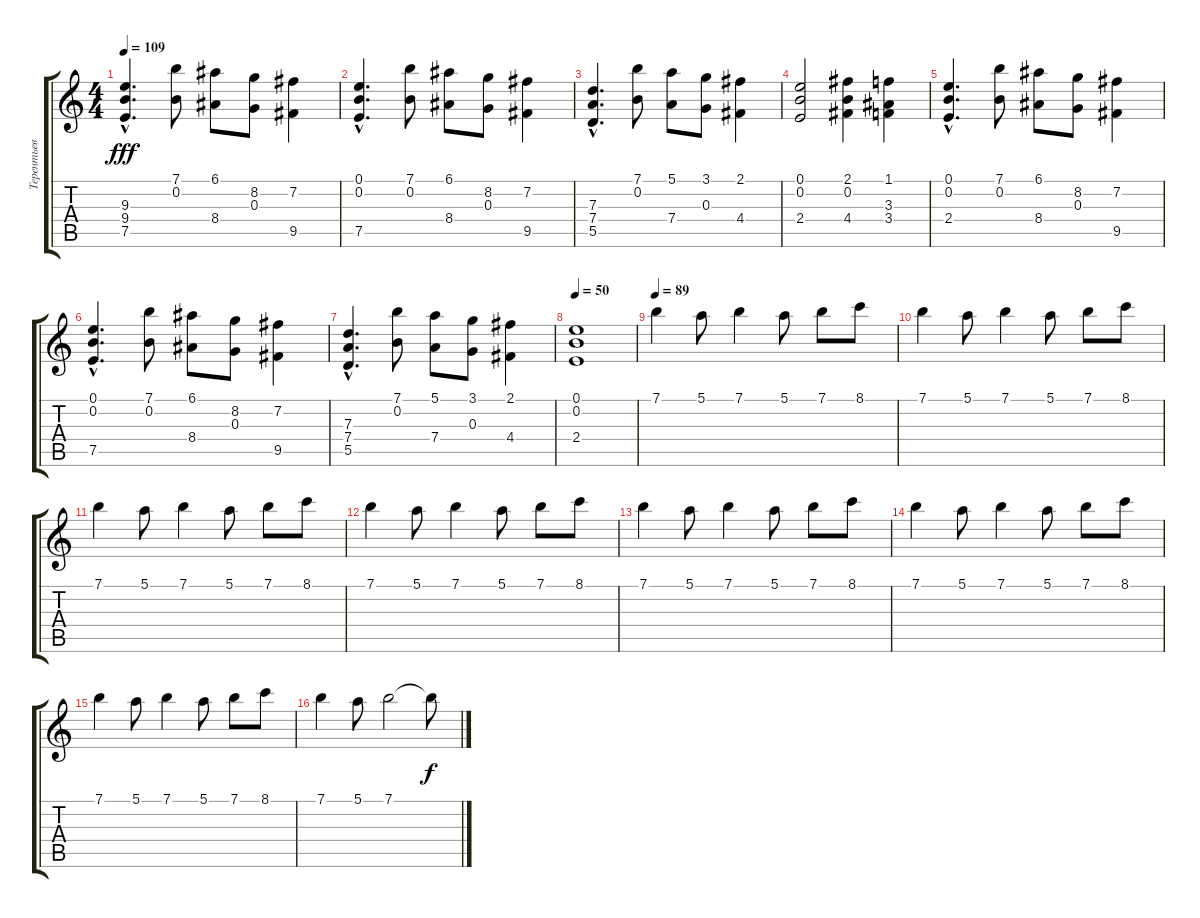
\track ("Терентьев" "Терентьев") {instrument distortionguitar}
\staff {score tabs}
\tuning (E4 B3 G3 D3 A2 E2) {hide}
\ts (4 4)
\tempo 109
\tempo 60
\tempo 109
\clef g2
\ks c
(9.3{hac} 9.4{hac} 7.5{hac}).4{d dy fff volume 12 instrument stringensemble1} (7.1 0.2).8 (6.1 8.4).8 (8.2 0.3).8 (7.2 9.5).4 |
(0.1{hac} 0.2{hac} 7.5{hac}).4{d} (7.1 0.2).8 (6.1 8.4).8 (8.2 0.3).8 (7.2 9.5).4 |
(7.3{hac} 7.4{hac} 5.5{hac}).4{d} (7.1 0.2).8 (5.1 7.4).8 (3.1 0.3).8 (2.1 4.4).4 |
(0.1 0.2 2.4).2 (2.1 0.2 4.4).4 (1.1 3.3 3.4).4 |
(0.1{hac} 0.2{hac} 2.4{hac}).4{d} (7.1 0.2).8 (6.1 8.4).8 (8.2 0.3).8 (7.2 9.5).4 |
(0.1{hac} 0.2{hac} 7.5{hac}).4{d} (7.1 0.2).8 (6.1 8.4).8 (8.2 0.3).8 (7.2 9.5).4 |
(7.3{hac} 7.4{hac} 5.5{hac}).4{d} (7.1 0.2).8 (5.1 7.4).8 (3.1 0.3).8 (2.1 4.4).4 |
\tempo 50
(0.1 0.2 2.4).1 |
\tempo 89
7.1.4{volume 16 balance 0 instrument acousticguitarsteel} 5.1.8 7.1.4 5.1.8 7.1.8 8.1.8 |
7.1.4 5.1.8 7.1.4 5.1.8 7.1.8 8.1.8 |
7.1.4 5.1.8 7.1.4 5.1.8 7.1.8 8.1.8 |
7.1.4 5.1.8 7.1.4 5.1.8 7.1.8 8.1.8 |
7.1.4 5.1.8 7.1.4 5.1.8 7.1.8 8.1.8 |
7.1.4 5.1.8 7.1.4 5.1.8 7.1.8 8.1.8 |
7.1.4 5.1.8 7.1.4 5.1.8 7.1.8 8.1.8 |
7.1.4 5.1.8 7.1.2 7.1{t}.8{dy f}
